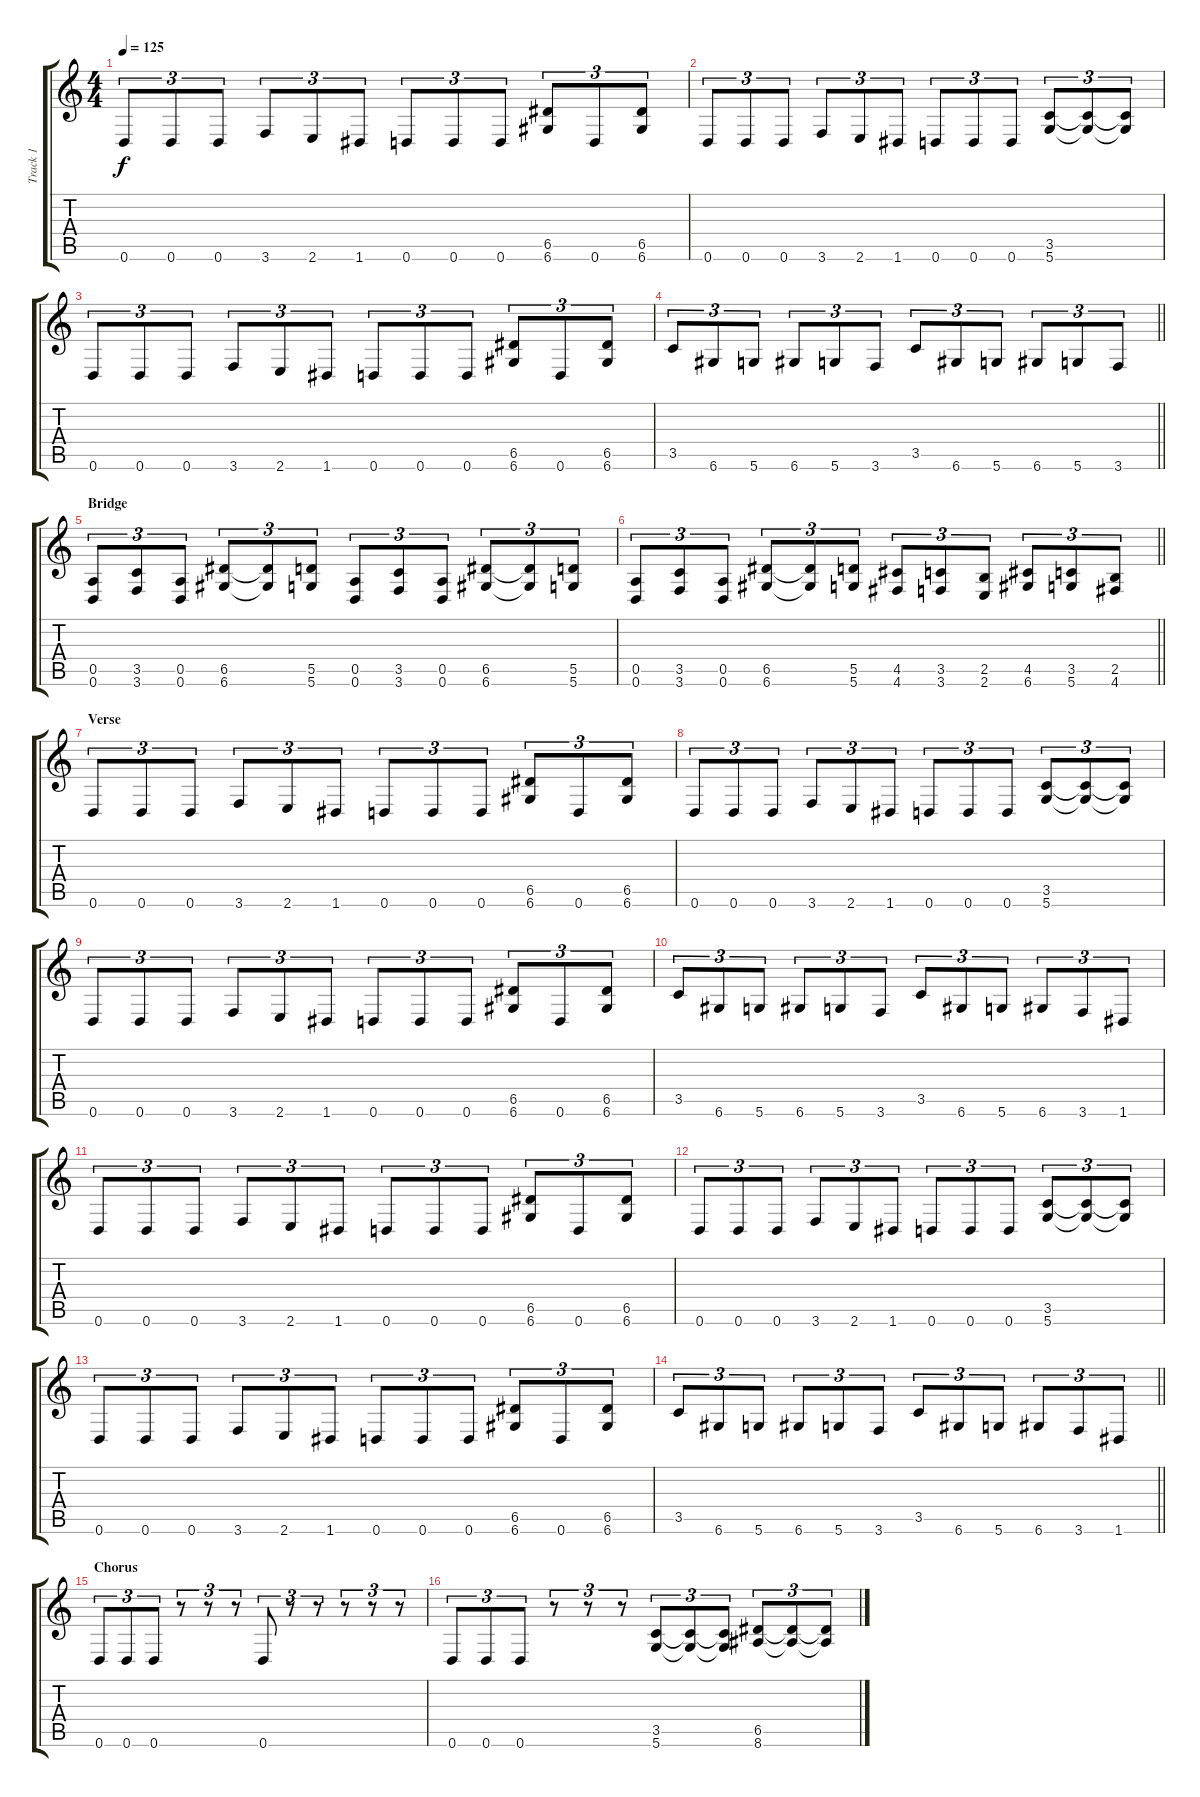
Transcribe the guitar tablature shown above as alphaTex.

\track ("Track 1" "Track 1") {instrument distortionguitar}
\staff {score tabs}
\tuning (E4 B3 G3 D3 A2 D2) {hide}
\ts (4 4)
\tempo 125
\clef g2
\ks c
0.6.8{tu (3 2) dy f} 0.6.8{tu (3 2)} 0.6.8{tu (3 2)} 3.6.8{tu (3 2)} 2.6.8{tu (3 2)} 1.6.8{tu (3 2)} 0.6.8{tu (3 2)} 0.6.8{tu (3 2)} 0.6.8{tu (3 2)} (6.5 6.6).8{tu (3 2)} 0.6.8{tu (3 2)} (6.5 6.6).8{tu (3 2)} |
0.6.8{tu (3 2)} 0.6.8{tu (3 2)} 0.6.8{tu (3 2)} 3.6.8{tu (3 2)} 2.6.8{tu (3 2)} 1.6.8{tu (3 2)} 0.6.8{tu (3 2)} 0.6.8{tu (3 2)} 0.6.8{tu (3 2)} (3.5 5.6).8{tu (3 2)} (3.5{t} 5.6{t}).8{tu (3 2)} (3.5{t} 5.6{t}).8{tu (3 2)} |
0.6.8{tu (3 2)} 0.6.8{tu (3 2)} 0.6.8{tu (3 2)} 3.6.8{tu (3 2)} 2.6.8{tu (3 2)} 1.6.8{tu (3 2)} 0.6.8{tu (3 2)} 0.6.8{tu (3 2)} 0.6.8{tu (3 2)} (6.5 6.6).8{tu (3 2)} 0.6.8{tu (3 2)} (6.5 6.6).8{tu (3 2)} |
\barLineRight lightlight
3.5.8{tu (3 2)} 6.6.8{tu (3 2)} 5.6.8{tu (3 2)} 6.6.8{tu (3 2)} 5.6.8{tu (3 2)} 3.6.8{tu (3 2)} 3.5.8{tu (3 2)} 6.6.8{tu (3 2)} 5.6.8{tu (3 2)} 6.6.8{tu (3 2)} 5.6.8{tu (3 2)} 3.6.8{tu (3 2)} |
\section ("" "Bridge")
(0.5 0.6).8{tu (3 2)} (3.5 3.6).8{tu (3 2)} (0.5 0.6).8{tu (3 2)} (6.5 6.6).8{tu (3 2)} (6.5{t} 6.6{t}).8{tu (3 2)} (5.5 5.6).8{tu (3 2)} (0.5 0.6).8{tu (3 2)} (3.5 3.6).8{tu (3 2)} (0.5 0.6).8{tu (3 2)} (6.5 6.6).8{tu (3 2)} (6.5{t} 6.6{t}).8{tu (3 2)} (5.5 5.6).8{tu (3 2)} |
\barLineRight lightlight
(0.5 0.6).8{tu (3 2)} (3.5 3.6).8{tu (3 2)} (0.5 0.6).8{tu (3 2)} (6.5 6.6).8{tu (3 2)} (6.5{t} 6.6{t}).8{tu (3 2)} (5.5 5.6).8{tu (3 2)} (4.5 4.6).8{tu (3 2)} (3.5 3.6).8{tu (3 2)} (2.5 2.6).8{tu (3 2)} (4.5 6.6).8{tu (3 2)} (3.5 5.6).8{tu (3 2)} (2.5 4.6).8{tu (3 2)} |
\section ("" "Verse")
0.6.8{tu (3 2)} 0.6.8{tu (3 2)} 0.6.8{tu (3 2)} 3.6.8{tu (3 2)} 2.6.8{tu (3 2)} 1.6.8{tu (3 2)} 0.6.8{tu (3 2)} 0.6.8{tu (3 2)} 0.6.8{tu (3 2)} (6.5 6.6).8{tu (3 2)} 0.6.8{tu (3 2)} (6.5 6.6).8{tu (3 2)} |
0.6.8{tu (3 2)} 0.6.8{tu (3 2)} 0.6.8{tu (3 2)} 3.6.8{tu (3 2)} 2.6.8{tu (3 2)} 1.6.8{tu (3 2)} 0.6.8{tu (3 2)} 0.6.8{tu (3 2)} 0.6.8{tu (3 2)} (3.5 5.6).8{tu (3 2)} (3.5{t} 5.6{t}).8{tu (3 2)} (3.5{t} 5.6{t}).8{tu (3 2)} |
0.6.8{tu (3 2)} 0.6.8{tu (3 2)} 0.6.8{tu (3 2)} 3.6.8{tu (3 2)} 2.6.8{tu (3 2)} 1.6.8{tu (3 2)} 0.6.8{tu (3 2)} 0.6.8{tu (3 2)} 0.6.8{tu (3 2)} (6.5 6.6).8{tu (3 2)} 0.6.8{tu (3 2)} (6.5 6.6).8{tu (3 2)} |
3.5.8{tu (3 2)} 6.6.8{tu (3 2)} 5.6.8{tu (3 2)} 6.6.8{tu (3 2)} 5.6.8{tu (3 2)} 3.6.8{tu (3 2)} 3.5.8{tu (3 2)} 6.6.8{tu (3 2)} 5.6.8{tu (3 2)} 6.6.8{tu (3 2)} 3.6.8{tu (3 2)} 1.6.8{tu (3 2)} |
0.6.8{tu (3 2)} 0.6.8{tu (3 2)} 0.6.8{tu (3 2)} 3.6.8{tu (3 2)} 2.6.8{tu (3 2)} 1.6.8{tu (3 2)} 0.6.8{tu (3 2)} 0.6.8{tu (3 2)} 0.6.8{tu (3 2)} (6.5 6.6).8{tu (3 2)} 0.6.8{tu (3 2)} (6.5 6.6).8{tu (3 2)} |
0.6.8{tu (3 2)} 0.6.8{tu (3 2)} 0.6.8{tu (3 2)} 3.6.8{tu (3 2)} 2.6.8{tu (3 2)} 1.6.8{tu (3 2)} 0.6.8{tu (3 2)} 0.6.8{tu (3 2)} 0.6.8{tu (3 2)} (3.5 5.6).8{tu (3 2)} (3.5{t} 5.6{t}).8{tu (3 2)} (3.5{t} 5.6{t}).8{tu (3 2)} |
0.6.8{tu (3 2)} 0.6.8{tu (3 2)} 0.6.8{tu (3 2)} 3.6.8{tu (3 2)} 2.6.8{tu (3 2)} 1.6.8{tu (3 2)} 0.6.8{tu (3 2)} 0.6.8{tu (3 2)} 0.6.8{tu (3 2)} (6.5 6.6).8{tu (3 2)} 0.6.8{tu (3 2)} (6.5 6.6).8{tu (3 2)} |
\barLineRight lightlight
3.5.8{tu (3 2)} 6.6.8{tu (3 2)} 5.6.8{tu (3 2)} 6.6.8{tu (3 2)} 5.6.8{tu (3 2)} 3.6.8{tu (3 2)} 3.5.8{tu (3 2)} 6.6.8{tu (3 2)} 5.6.8{tu (3 2)} 6.6.8{tu (3 2)} 3.6.8{tu (3 2)} 1.6.8{tu (3 2)} |
\section ("" "Chorus")
0.6.8{tu (3 2)} 0.6.8{tu (3 2)} 0.6.8{tu (3 2)} r.8{tu (3 2)} r.8{tu (3 2)} r.8{tu (3 2)} 0.6.8{tu (3 2)} r.8{tu (3 2)} r.8{tu (3 2)} r.8{tu (3 2)} r.8{tu (3 2)} r.8{tu (3 2)} |
0.6.8{tu (3 2)} 0.6.8{tu (3 2)} 0.6.8{tu (3 2)} r.8{tu (3 2)} r.8{tu (3 2)} r.8{tu (3 2)} (3.5 5.6).8{tu (3 2)} (3.5{t} 5.6{t}).8{tu (3 2)} (3.5{t} 5.6{t}).8{tu (3 2)} (6.5 8.6).8{tu (3 2)} (6.5{t} 8.6{t}).8{tu (3 2)} (6.5{t} 8.6{t}).8{tu (3 2)}
